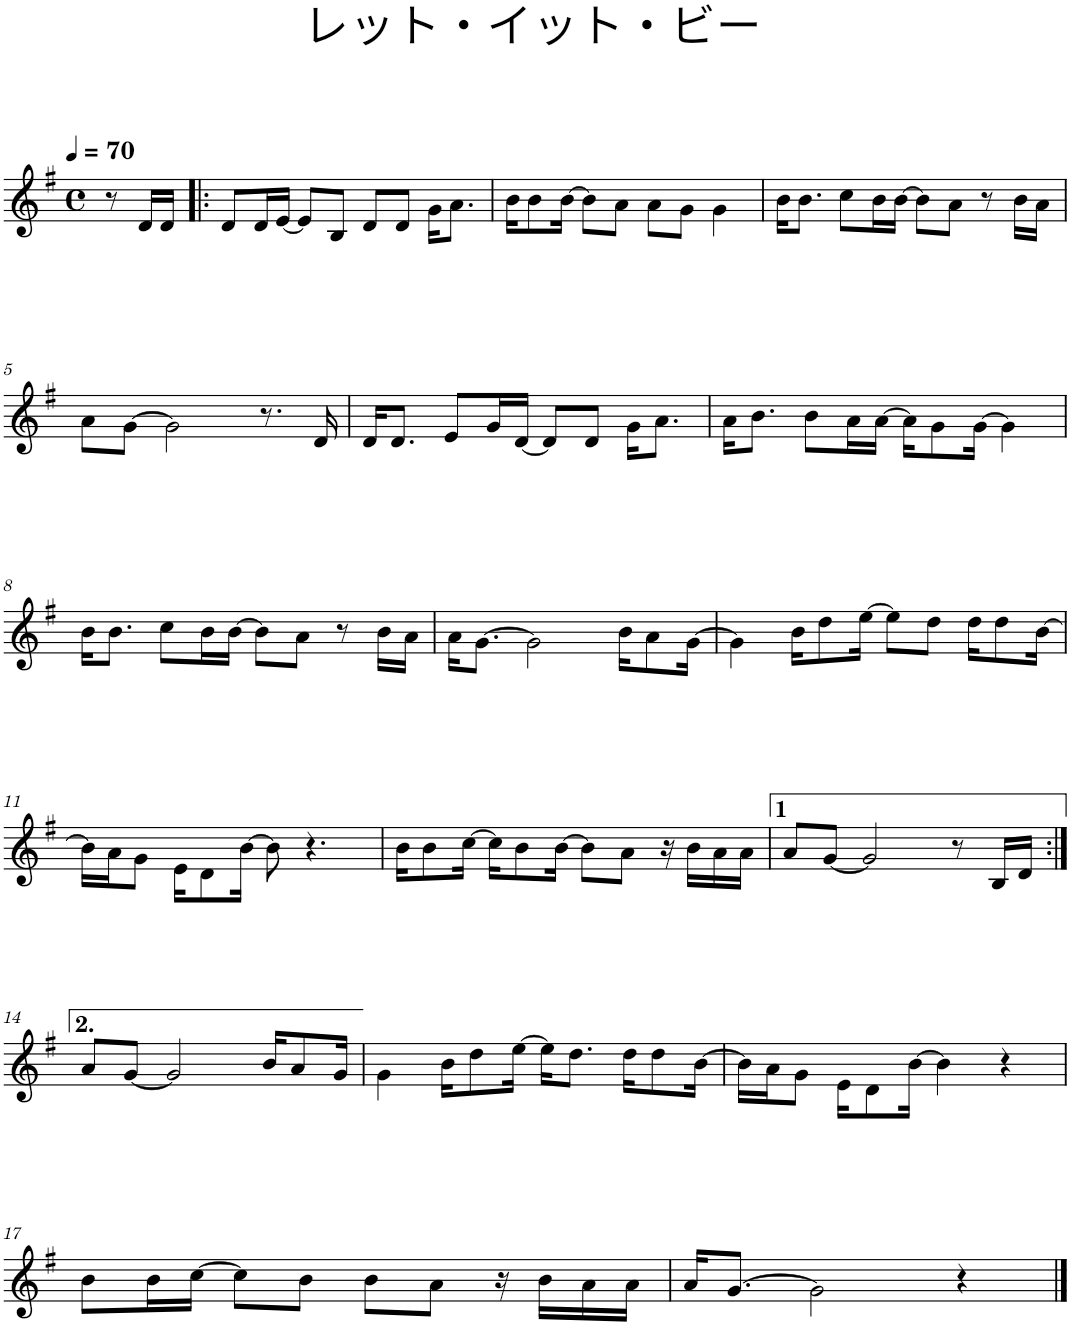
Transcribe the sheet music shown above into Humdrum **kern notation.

**kern
*part1
*staff1
*I"Piano
*I'Pno.
*clefG2
*k[f#]
*M4/4
*met(c)
*MM70
=1
8r
16d/LL
16d/JJ
=2!|:
8d/L
16d/L
[16e/JJ
8e/L]
8B/J
8d/L
8d/J
16g\KL
8.a\J
=3
16b\KL
8b\
[16b\Jk
8b\L]
8a\J
8a\L
8g\J
4g\
=4
16b\KL
8.b\J
8cc\L
16b\L
[16b\JJ
8b\L]
8a\J
8r
16b\LL
16a\JJ
!!LO:LB:g=z
=5
8a\L
[8g\J
2g\]
8.r
16d/
=6
16d/KL
8.d/J
8e/L
16g/L
[16d/JJ
8d/L]
8d/J
16g\KL
8.a\J
=7
16a\KL
8.b\J
8b\L
16a\L
[16a\JJ
16a\KL]
8g\
[16g\Jk
4g\]
!!LO:LB:g=z
=8
16b\KL
8.b\J
8cc\L
16b\L
[16b\JJ
8b\L]
8a\J
8r
16b\LL
16a\JJ
=9
16a\KL
[8.g\J
2g\]
16b\KL
8a\
[16g\Jk
=10
4g\]
16b\KL
8dd\
[16ee\Jk
8ee\L]
8dd\J
16dd\KL
8dd\
[16b\Jk
!!LO:LB:g=z
=11
16b\LL]
16a\J
8g\J
16e\KL
8d\
[16b\Jk
8b\]
4.r
=12
16b\KL
8b\
[16cc\Jk
16cc\KL]
8b\
[16b\Jk
8b\L]
8a\J
16r
16b\LL
16a\
16a\JJ
=13
8a/L
[8g/J
2g/]
8r
16B/LL
16d/JJ
!!LO:LB:g=z
=14:|!
8a/L
[8g/J
2g/]
16b/KL
8a/
16g/Jk
=15
4g\
16b\KL
8dd\
[16ee\Jk
16ee\KL]
8.dd\J
16dd\KL
8dd\
[16b\Jk
=16
16b\LL]
16a\J
8g\J
16e\KL
8d\
[16b\Jk
4b\]
4r
!!LO:LB:g=z
=17
8b\L
16b\L
[16cc\JJ
8cc\L]
8b\J
8b\L
8a\J
16r
16b\LL
16a\
16a\JJ
=18
16a/KL
[8.g/J
2g\]
4r
==
*-
